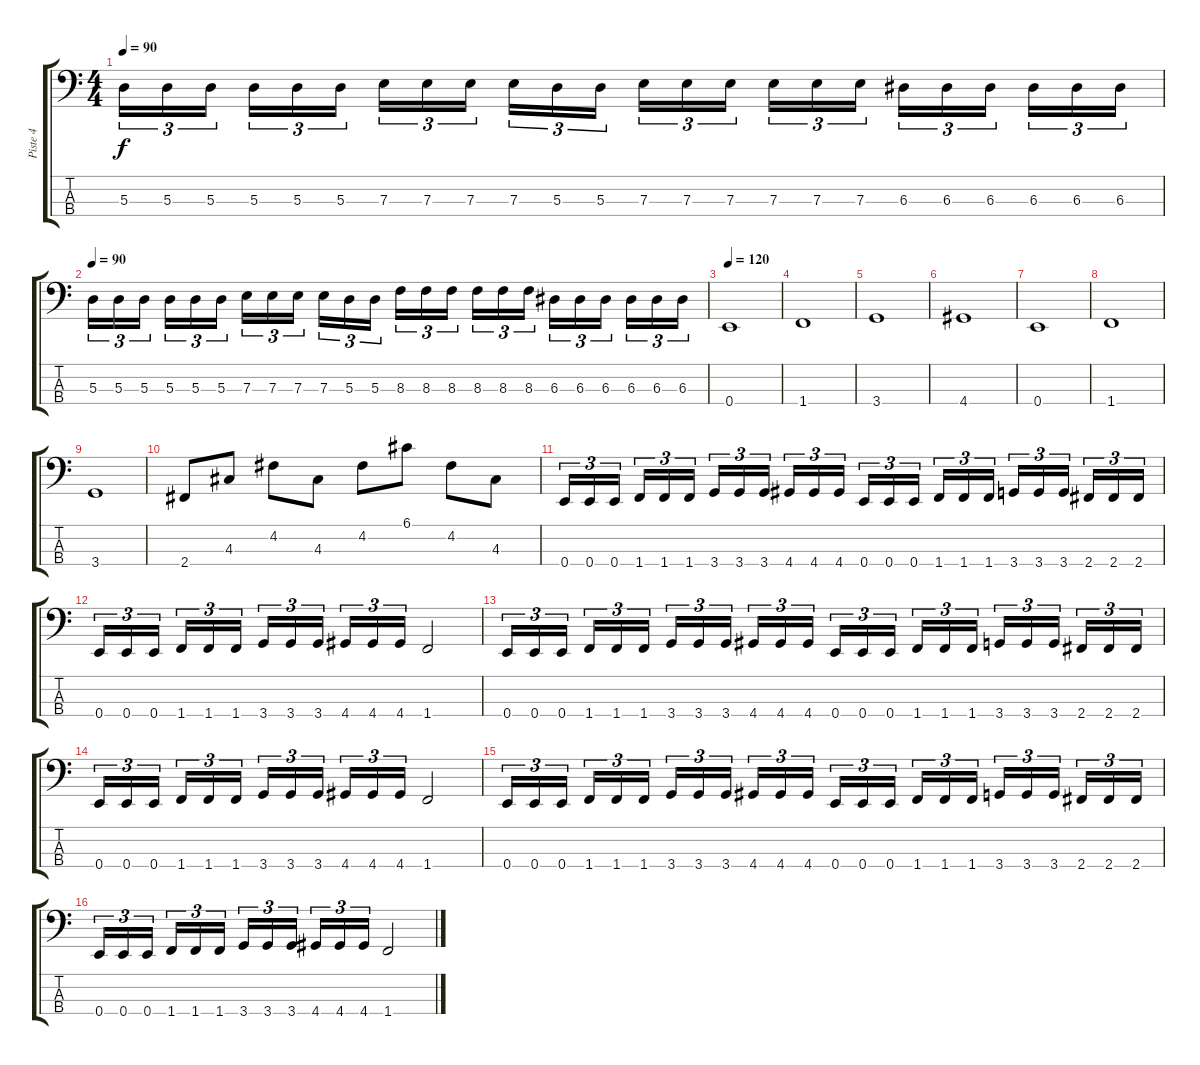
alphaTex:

\track ("Piste 4" "Piste 4") {instrument electricbassfinger}
\staff {score tabs}
\tuning (G2 D2 A1 E1) {hide}
\ts (4 4)
\tempo 90
\clef f4
\ks c
5.3.16{tu (3 2) dy f} 5.3.16{tu (3 2)} 5.3.16{tu (3 2)} 5.3.16{tu (3 2)} 5.3.16{tu (3 2)} 5.3.16{tu (3 2)} 7.3.16{tu (3 2)} 7.3.16{tu (3 2)} 7.3.16{tu (3 2)} 7.3.16{tu (3 2)} 5.3.16{tu (3 2)} 5.3.16{tu (3 2)} 7.3.16{tu (3 2)} 7.3.16{tu (3 2)} 7.3.16{tu (3 2)} 7.3.16{tu (3 2)} 7.3.16{tu (3 2)} 7.3.16{tu (3 2)} 6.3.16{tu (3 2)} 6.3.16{tu (3 2)} 6.3.16{tu (3 2)} 6.3.16{tu (3 2)} 6.3.16{tu (3 2)} 6.3.16{tu (3 2)} |
\tempo 90
5.3.16{tu (3 2)} 5.3.16{tu (3 2)} 5.3.16{tu (3 2)} 5.3.16{tu (3 2)} 5.3.16{tu (3 2)} 5.3.16{tu (3 2)} 7.3.16{tu (3 2)} 7.3.16{tu (3 2)} 7.3.16{tu (3 2)} 7.3.16{tu (3 2)} 5.3.16{tu (3 2)} 5.3.16{tu (3 2)} 8.3.16{tu (3 2)} 8.3.16{tu (3 2)} 8.3.16{tu (3 2)} 8.3.16{tu (3 2)} 8.3.16{tu (3 2)} 8.3.16{tu (3 2)} 6.3.16{tu (3 2)} 6.3.16{tu (3 2)} 6.3.16{tu (3 2)} 6.3.16{tu (3 2)} 6.3.16{tu (3 2)} 6.3.16{tu (3 2)} |
\tempo 120
0.4.1 |
1.4.1 |
3.4.1 |
4.4.1 |
0.4.1 |
1.4.1 |
3.4.1 |
2.4.8 4.3.8 4.2.8 4.3.8 4.2.8 6.1.8 4.2.8 4.3.8 |
0.4.16{tu (3 2)} 0.4.16{tu (3 2)} 0.4.16{tu (3 2)} 1.4.16{tu (3 2)} 1.4.16{tu (3 2)} 1.4.16{tu (3 2)} 3.4.16{tu (3 2)} 3.4.16{tu (3 2)} 3.4.16{tu (3 2)} 4.4.16{tu (3 2)} 4.4.16{tu (3 2)} 4.4.16{tu (3 2)} 0.4.16{tu (3 2)} 0.4.16{tu (3 2)} 0.4.16{tu (3 2)} 1.4.16{tu (3 2)} 1.4.16{tu (3 2)} 1.4.16{tu (3 2)} 3.4.16{tu (3 2)} 3.4.16{tu (3 2)} 3.4.16{tu (3 2)} 2.4.16{tu (3 2)} 2.4.16{tu (3 2)} 2.4.16{tu (3 2)} |
0.4.16{tu (3 2)} 0.4.16{tu (3 2)} 0.4.16{tu (3 2)} 1.4.16{tu (3 2)} 1.4.16{tu (3 2)} 1.4.16{tu (3 2)} 3.4.16{tu (3 2)} 3.4.16{tu (3 2)} 3.4.16{tu (3 2)} 4.4.16{tu (3 2)} 4.4.16{tu (3 2)} 4.4.16{tu (3 2)} 1.4.2 |
0.4.16{tu (3 2)} 0.4.16{tu (3 2)} 0.4.16{tu (3 2)} 1.4.16{tu (3 2)} 1.4.16{tu (3 2)} 1.4.16{tu (3 2)} 3.4.16{tu (3 2)} 3.4.16{tu (3 2)} 3.4.16{tu (3 2)} 4.4.16{tu (3 2)} 4.4.16{tu (3 2)} 4.4.16{tu (3 2)} 0.4.16{tu (3 2)} 0.4.16{tu (3 2)} 0.4.16{tu (3 2)} 1.4.16{tu (3 2)} 1.4.16{tu (3 2)} 1.4.16{tu (3 2)} 3.4.16{tu (3 2)} 3.4.16{tu (3 2)} 3.4.16{tu (3 2)} 2.4.16{tu (3 2)} 2.4.16{tu (3 2)} 2.4.16{tu (3 2)} |
0.4.16{tu (3 2)} 0.4.16{tu (3 2)} 0.4.16{tu (3 2)} 1.4.16{tu (3 2)} 1.4.16{tu (3 2)} 1.4.16{tu (3 2)} 3.4.16{tu (3 2)} 3.4.16{tu (3 2)} 3.4.16{tu (3 2)} 4.4.16{tu (3 2)} 4.4.16{tu (3 2)} 4.4.16{tu (3 2)} 1.4.2 |
0.4.16{tu (3 2)} 0.4.16{tu (3 2)} 0.4.16{tu (3 2)} 1.4.16{tu (3 2)} 1.4.16{tu (3 2)} 1.4.16{tu (3 2)} 3.4.16{tu (3 2)} 3.4.16{tu (3 2)} 3.4.16{tu (3 2)} 4.4.16{tu (3 2)} 4.4.16{tu (3 2)} 4.4.16{tu (3 2)} 0.4.16{tu (3 2)} 0.4.16{tu (3 2)} 0.4.16{tu (3 2)} 1.4.16{tu (3 2)} 1.4.16{tu (3 2)} 1.4.16{tu (3 2)} 3.4.16{tu (3 2)} 3.4.16{tu (3 2)} 3.4.16{tu (3 2)} 2.4.16{tu (3 2)} 2.4.16{tu (3 2)} 2.4.16{tu (3 2)} |
0.4.16{tu (3 2)} 0.4.16{tu (3 2)} 0.4.16{tu (3 2)} 1.4.16{tu (3 2)} 1.4.16{tu (3 2)} 1.4.16{tu (3 2)} 3.4.16{tu (3 2)} 3.4.16{tu (3 2)} 3.4.16{tu (3 2)} 4.4.16{tu (3 2)} 4.4.16{tu (3 2)} 4.4.16{tu (3 2)} 1.4.2
